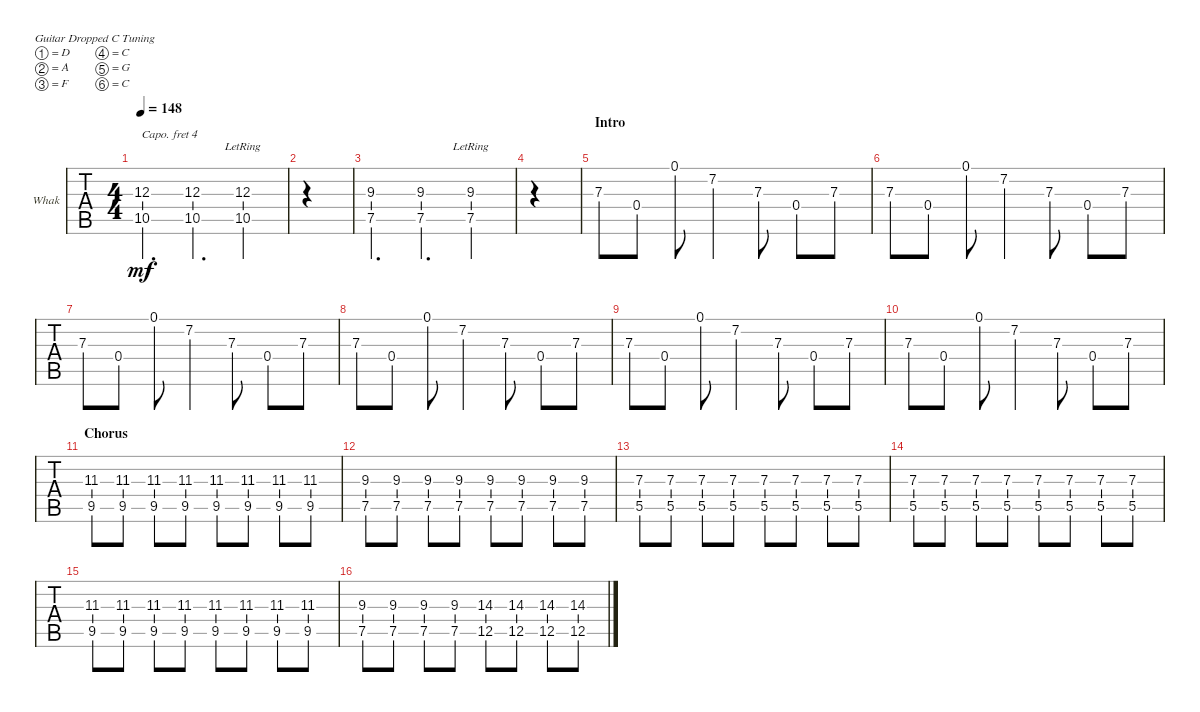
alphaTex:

\defaultSystemsLayout 4
\bracketExtendMode groupsimilarinstruments
\firstSystemTrackNameOrientation horizontal
\otherSystemsTrackNameOrientation horizontal
\track ("Whakaio" "Whak") {instrument electricguitarclean}
\staff {tabs}
\capo 4
\tuning (D4 A3 F3 C3 G2 C2)
\ts (4 4)
\tempo 148
\clef g2
\ks c
(10.5 12.3).4{d dy mf} (10.5 12.3).4{d} (10.5{lr} 12.3{lr}).4 |
|
(7.5 9.3).4{d} (7.5 9.3).4{d} (9.3{lr} 7.5{lr}).4 |
|
\section ("" "Intro")
7.3.8 0.4.8 0.1.8 7.2.4 7.3.8 0.4.8 7.3.8 |
7.3.8 0.4.8 0.1.8 7.2.4 7.3.8 0.4.8 7.3.8 |
7.3.8 0.4.8 0.1.8 7.2.4 7.3.8 0.4.8 7.3.8 |
7.3.8 0.4.8 0.1.8 7.2.4 7.3.8 0.4.8 7.3.8 |
7.3.8 0.4.8 0.1.8 7.2.4 7.3.8 0.4.8 7.3.8 |
7.3.8 0.4.8 0.1.8 7.2.4 7.3.8 0.4.8 7.3.8 |
\section ("" "Chorus")
(9.5 11.3).8 (9.5 11.3).8 (9.5 11.3).8 (9.5 11.3).8 (9.5 11.3).8 (9.5 11.3).8 (9.5 11.3).8 (9.5 11.3).8 |
(7.5 9.3).8 (7.5 9.3).8 (7.5 9.3).8 (7.5 9.3).8 (7.5 9.3).8 (7.5 9.3).8 (7.5 9.3).8 (7.5 9.3).8 |
(5.5 7.3).8 (5.5 7.3).8 (5.5 7.3).8 (5.5 7.3).8 (5.5 7.3).8 (5.5 7.3).8 (5.5 7.3).8 (5.5 7.3).8 |
(5.5 7.3).8 (5.5 7.3).8 (5.5 7.3).8 (5.5 7.3).8 (5.5 7.3).8 (5.5 7.3).8 (5.5 7.3).8 (5.5 7.3).8 |
(9.5 11.3).8 (9.5 11.3).8 (9.5 11.3).8 (9.5 11.3).8 (9.5 11.3).8 (9.5 11.3).8 (9.5 11.3).8 (9.5 11.3).8 |
(7.5 9.3).8 (7.5 9.3).8 (7.5 9.3).8 (7.5 9.3).8 (12.5 14.3).8 (12.5 14.3).8 (12.5 14.3).8 (12.5 14.3).8
